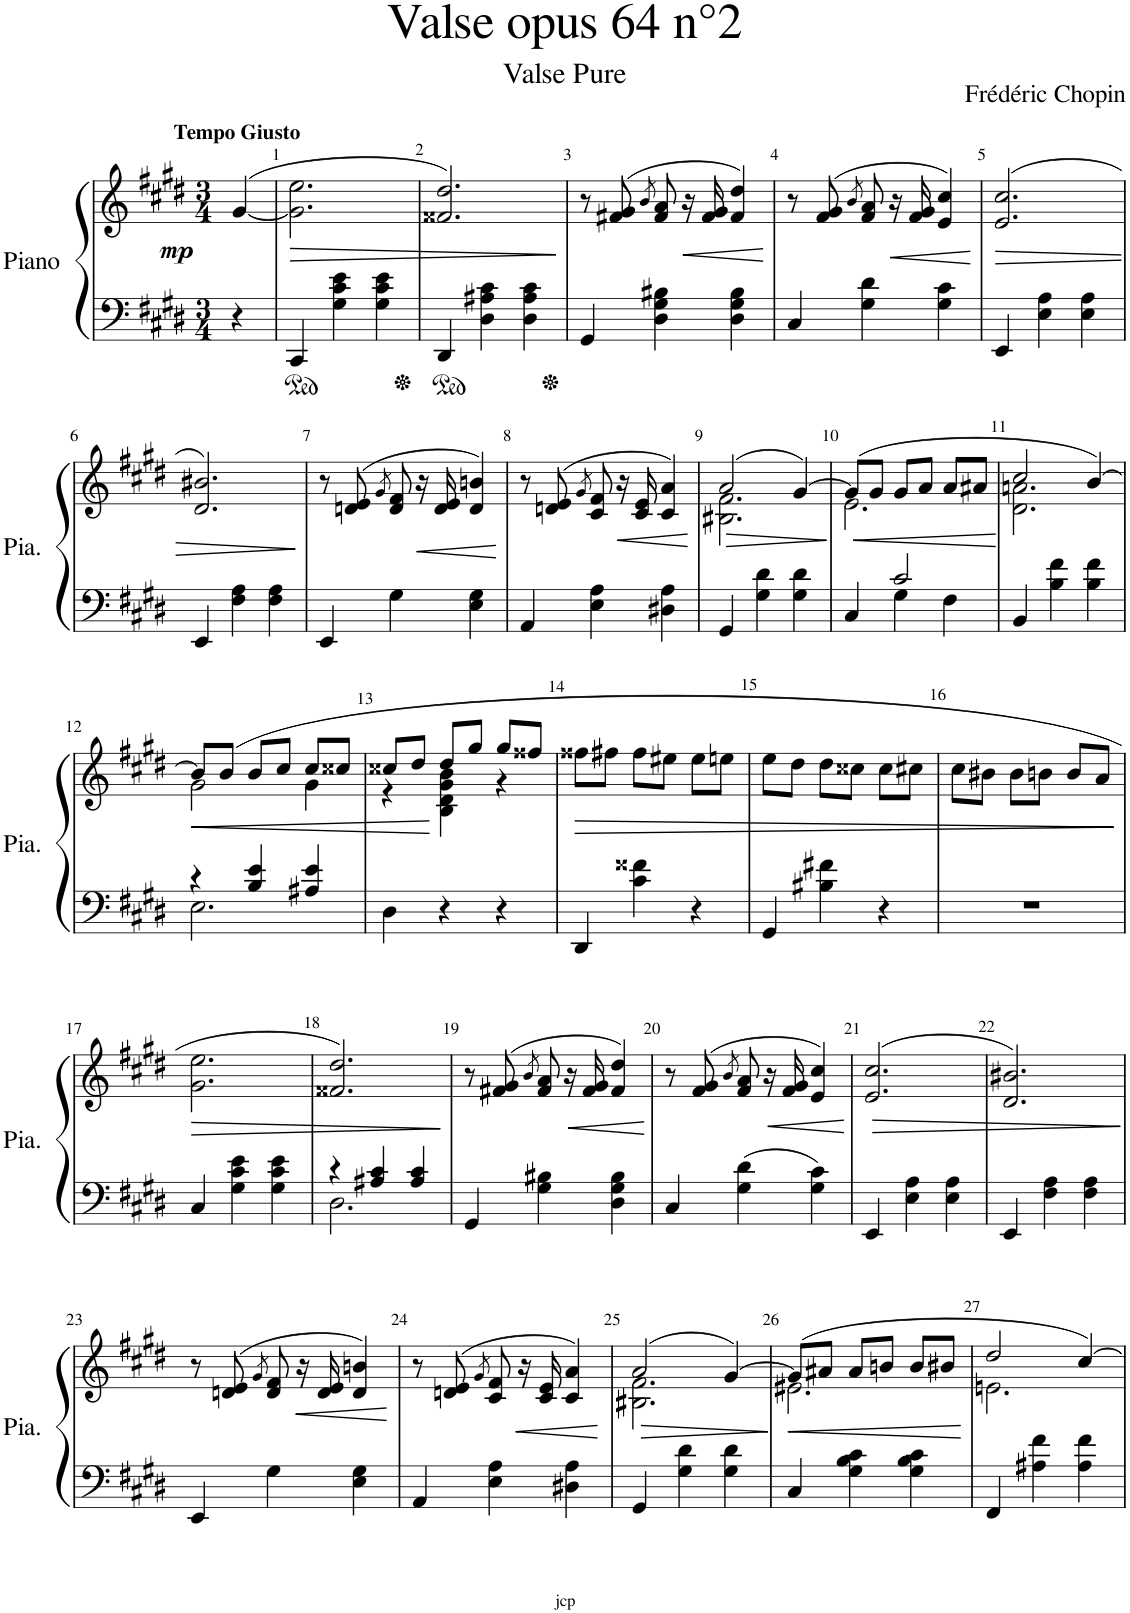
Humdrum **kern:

**kern	**kern	**dynam
*part1	*part1	*part1
*staff2	*staff1	*staff1/2
*I"Piano	*	*
*I'Pia.	*	*
*clefF4	*clefG2	*
*k[f#c#g#d#]	*k[f#c#g#d#]	*
*M3/4	*M3/4	*
=	=	=
!	!LO:TX:a:B:t=Tempo Giusto	!
!	!	!LO:DY:b
4r	([<4g#/	mp
=1	=1	=1
!	!	!LO:HP:b
4CC#/	2.g#\] 2.ee\	>
4G#\ 4c#\ 4e\	.	.
4G#\ 4c#\ 4e\	.	.
=2	=2	=2
4DD#/	2.f##X/ 2.dd#/)	.
4D#\ 4A#X\ 4c#\	.	.
4D#\ 4A#\ 4c#\	.	.
.	.	]
=3	=3	=3
4GG#/	8r	.
.	(>8f#X/ 8g#/	.
.	8qb/	.
4D#\ 4G#\ 4B#X\	8f#/ 8a/	.
!	!	!LO:HP:b
.	16r	<
.	16f#/ 16g#/	.
4D#\ 4G#\ 4B#\	4f#/ 4dd#/)	.
.	.	[
=4	=4	=4
4C#/	8r	.
.	(>8f#/ 8g#/	.
.	8qb/	.
4G#\ 4d#\	8f#/ 8a/	.
!	!	!LO:HP:b
.	16r	<
.	16f#/ 16g#/	.
4G#\ 4c#\	4e/ 4cc#/)	.
.	.	[
=5	=5	=5
!	!	!LO:HP:b
4EE/	(>2.e/ 2.cc#/	>
4E\ 4A\	.	.
4E\ 4A\	.	.
!!LO:LB:g=z
=6	=6	=6
4EE/	2.d#/ 2.b#X/)	.
4F#\ 4A\	.	.
4F#\ 4A\	.	.
.	.	]
=7	=7	=7
4EE/	8r	.
.	(>8dn/ 8e/	.
.	8qg#/	.
4G#\	8d/ 8f#/	.
!	!	!LO:HP:b
.	16r	<
.	16d/ 16e/	.
4E\ 4G#\	4d/ 4bn/)	.
.	.	[
=8	=8	=8
4AA/	8r	.
.	(>8dn/ 8e/	.
.	8qg#/	.
4E\ 4A\	8c#/ 8f#/	.
!	!	!LO:HP:b
.	16r	<
.	16c#/ 16e/	.
4D#X\ 4A\	4c#/ 4a/)	.
.	.	[
=9	=9	=9
!	!	!LO:HP:b
*	*^	*
4GG#/	(2a/	2.B#X\ 2.f#\	>
4G#\ 4d#\	.	.	.
4G#\ 4d#\	[4g#/)	.	.
*	*v	*v	*
.	.	]
=10	=10	=10
*^	*	*
!	!	!	!LO:HP:b
*	*	*^	*
4C#/	4ryy	(8g#/L]	2.e\	<
.	.	8g#/J	.	.
2c#/	4G#\	8g#/L	.	.
.	.	8a/J	.	.
.	4F#\	8a/L	.	.
.	.	8a#X/J	.	.
*v	*v	*	*	*
*	*v	*v	*
.	.	[
=11	=11	=11
*	*^	*
4BB/	2cc#/	2.d#\ 2.an\	.
4B\ 4f#\	.	.	.
4B\ 4f#\	[4b/)	.	.
!!LO:LB:g=z	!!
=12	=12	=12	=12
*^	*	*	*
!	!	!	!	!LO:HP:b
4r	2.E\	8b/L]	2g#\	<
.	.	(8b/J	.	.
4B/ 4e/	.	8b/L	.	.
.	.	8cc#/J	.	.
4A#X/ 4e/	.	8cc#/L	4g#\	.
.	.	8cc##X/J	.	.
*v	*v	*	*	*
=13	=13	=13	=13
4D#\	8cc##X/L	4r	.
.	8dd#/J	.	.
4r	8dd#/L	4B\ 4d#\ 4g#\ 4b\	[
.	8gg#/J	.	.
4r	8gg#/L	4r	.
.	8ff##X/J	.	.
*	*v	*v	*
=14	=14	=14
!	!	!LO:HP:b
4DD#/	8ff##X\L	>
.	8ff#X\J	.
4c#\ 4f##X\	8ff#\L	.
.	8ee#X\J	.
4r	8ee#\L	.
.	8een\J	.
=15	=15	=15
4GG#/	8ee\L	.
.	8dd#\J	.
4B#X\ 4f#X\	8dd#\L	.
.	8cc##X\J	.
4r	8cc##\L	.
.	8cc#X\J	.
=16	=16	=16
2.r	8cc#\L	.
.	8b#X\J	.
.	8b#\L	.
.	8bn\J	.
.	8b/L	.
.	8a/J	.
.	.	]
!!LO:LB:g=z
=17	=17	=17
!	!	!LO:HP:b
4C#/	2.g#\ 2.ee\	>
4G#\ 4c#\ 4e\	.	.
4G#\ 4c#\ 4e\	.	.
=18	=18	=18
*^	*	*
4r	2.D#\	2.f##X/ 2.dd#/)	.
4A#X/ 4c#/	.	.	.
4A#/ 4c#/	.	.	.
*v	*v	*	*
.	.	]
=19	=19	=19
4GG#/	8r	.
.	(>8f#X/ 8g#/	.
.	8qb/	.
4G#\ 4B#X\	8f#/ 8a/	.
!	!	!LO:HP:b
.	16r	<
.	16f#/ 16g#/	.
4D#\ 4G#\ 4B#\	4f#/ 4dd#/)	.
.	.	[
=20	=20	=20
4C#/	8r	.
.	(>8f#/ 8g#/	.
.	8qb/	.
4G#\ 4d#\	8f#/ 8a/	.
!	!	!LO:HP:b
.	16r	<
.	16f#/ 16g#/	.
4G#\ 4c#\	4e/ 4cc#/)	.
.	.	[
=21	=21	=21
!	!	!LO:HP:b
4EE/	(>2.e/ 2.cc#/	>
4E\ 4A\	.	.
4E\ 4A\	.	.
=22	=22	=22
4EE/	2.d#/ 2.b#X/)	.
4F#\ 4A\	.	.
4F#\ 4A\	.	.
.	.	]
!!LO:LB:g=z
=23	=23	=23
4EE/	8r	.
.	(>8dn/ 8e/	.
.	8qg#/	.
4G#\	8d/ 8f#/	.
!	!	!LO:HP:b
.	16r	<
.	16d/ 16e/	.
4E\ 4G#\	4d/ 4bn/)	.
.	.	[
=24	=24	=24
4AA/	8r	.
.	(>8dn/ 8e/	.
.	8qg#/	.
4E\ 4A\	8c#/ 8f#/	.
!	!	!LO:HP:b
.	16r	<
.	16c#/ 16e/	.
4D#X\ 4A\	4c#/ 4a/)	.
.	.	[
=25	=25	=25
!	!	!LO:HP:b
*	*^	*
4GG#/	(2a/	2.B#X\ 2.f#\	>
4G#\ 4d#\	.	.	.
4G#\ 4d#\	[4g#/)	.	.
*	*v	*v	*
.	.	]
=26	=26	=26
!	!	!LO:HP:b
*	*^	*
4C#/	(8g#/L]	2.e#X\	<
.	8a#X/J	.	.
4G#\ 4B\ 4c#\	8a#/L	.	.
.	8bn/J	.	.
4G#\ 4B\ 4c#\	8b/L	.	.
.	8b#X/J	.	.
*	*v	*v	*
.	.	[
=27	=27	=27
*	*^	*
4FF#/	2dd#/	2.en\	.
4A#X\ 4f#\	.	.	.
4A#\ 4f#\	[4cc#/)	.	.
*	*v	*v	*
=	=	=
*-	*-	*-
